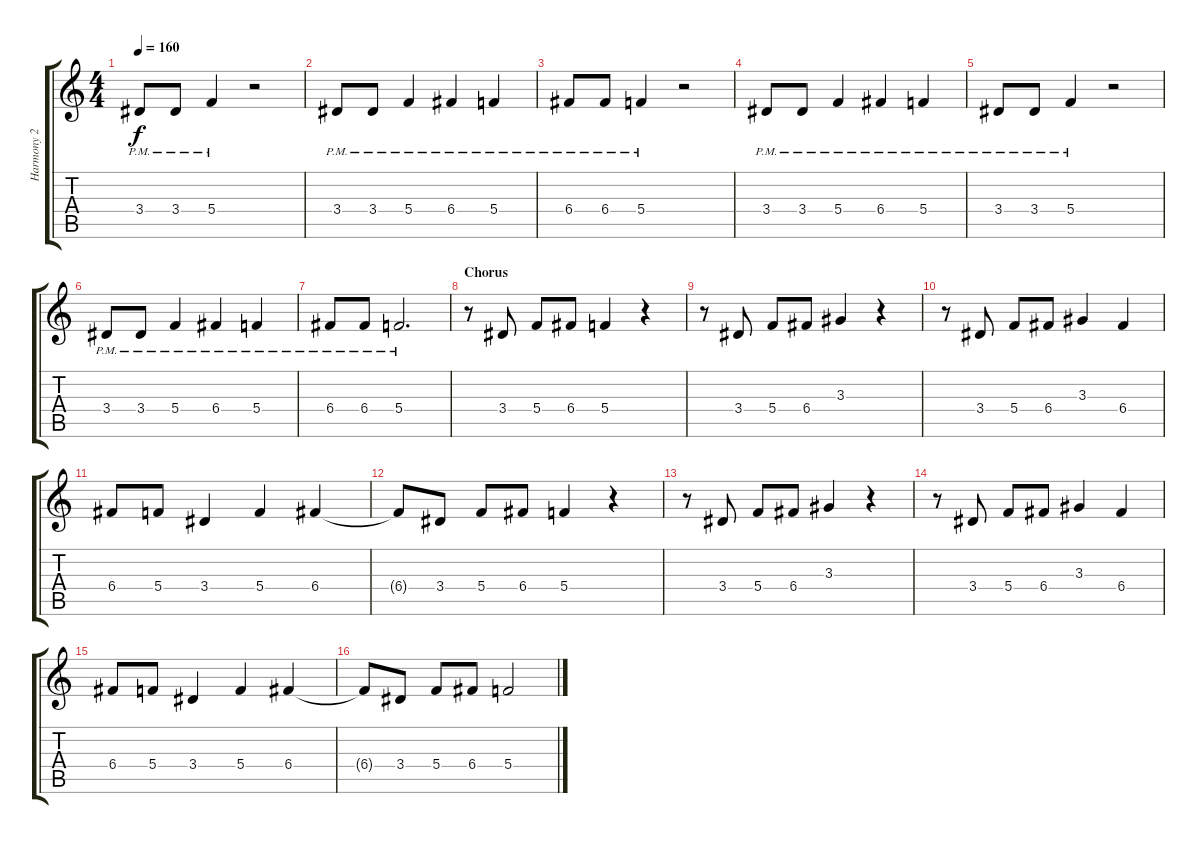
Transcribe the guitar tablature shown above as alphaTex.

\track ("Harmony 2" "Harmony 2") {instrument overdrivenguitar}
\staff {score tabs}
\tuning (D4 A3 F3 C3 G2 C2) {hide}
\ts (4 4)
\tempo 160
\clef g2
\ks aminor
3.4{pm}.8{dy f} 3.4{pm}.8 5.4{pm}.4 r.2 |
3.4{pm}.8 3.4{pm}.8 5.4{pm}.4 6.4{pm}.4 5.4{pm}.4 |
6.4{pm}.8 6.4{pm}.8 5.4{pm}.4 r.2 |
3.4{pm}.8 3.4{pm}.8 5.4{pm}.4 6.4{pm}.4 5.4{pm}.4 |
3.4{pm}.8 3.4{pm}.8 5.4{pm}.4 r.2 |
3.4{pm}.8 3.4{pm}.8 5.4{pm}.4 6.4{pm}.4 5.4{pm}.4 |
6.4{pm}.8 6.4{pm}.8 5.4{pm}.2{d} |
\section ("" "Chorus")
r.8 3.4.8 5.4.8 6.4.8 5.4.4 r.4 |
r.8 3.4.8 5.4.8 6.4.8 3.3.4 r.4 |
r.8 3.4.8 5.4.8 6.4.8 3.3.4 6.4.4 |
6.4.8 5.4.8 3.4.4 5.4.4 6.4.4 |
6.4{t}.8 3.4.8 5.4.8 6.4.8 5.4.4 r.4 |
r.8 3.4.8 5.4.8 6.4.8 3.3.4 r.4 |
r.8 3.4.8 5.4.8 6.4.8 3.3.4 6.4.4 |
6.4.8 5.4.8 3.4.4 5.4.4 6.4.4 |
6.4{t}.8 3.4.8 5.4.8 6.4.8 5.4.2
